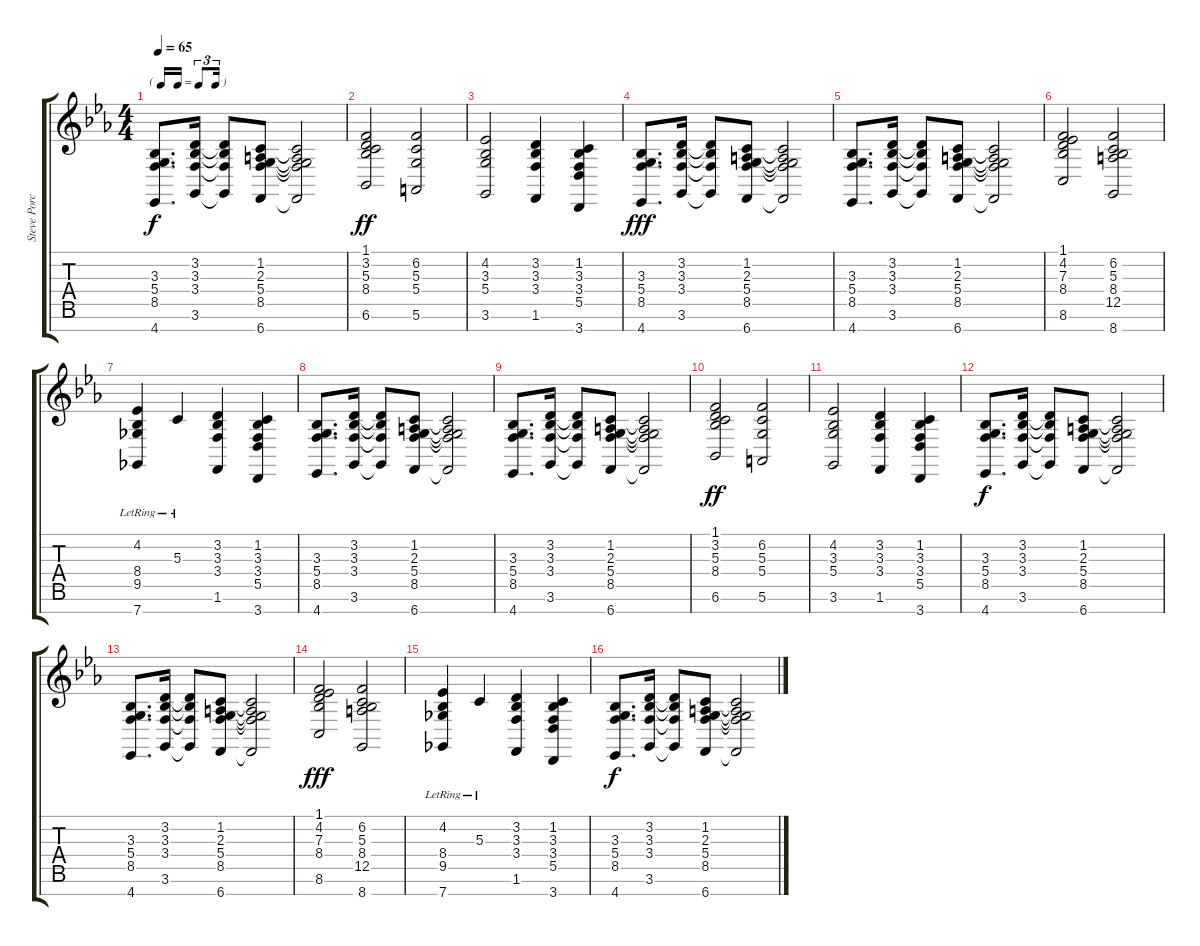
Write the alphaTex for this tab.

\track ("Steve Porcaro - Synthesizer Pad" "Steve Porc") {instrument pad2warm}
\staff {score tabs}
\tuning (E4 B3 G3 D3 A2 E2 B1) {hide}
\ts (4 4)
\tf triplet16th
\tempo 65
\clef g2
\ks eb
(3.3 5.4 8.5 4.7).8{d dy f} (3.2 3.3 3.4 3.6).16 (3.2{t} 3.3{t} 3.4{t} 3.6{t}).8 (1.2 2.3 5.4 8.5 6.7).8 (1.2{t} 2.3{t} 5.4{t} 8.5{t} 6.7{t}).2 |
(1.1 3.2 5.3 8.4 6.6).2{dy ff} (6.2 5.3 5.4 5.6).2 |
(4.2 3.3 5.4 3.6).2 (3.2 3.3 3.4 1.6).4 (1.2 3.3 3.4 5.5 3.7).4 |
(3.3 5.4 8.5 4.7).8{d dy fff} (3.2 3.3 3.4 3.6).16 (3.2{t} 3.3{t} 3.4{t} 3.6{t}).8 (1.2 2.3 5.4 8.5 6.7).8 (1.2{t} 2.3{t} 5.4{t} 8.5{t} 6.7{t}).2 |
(3.3 5.4 8.5 4.7).8{d} (3.2 3.3 3.4 3.6).16 (3.2{t} 3.3{t} 3.4{t} 3.6{t}).8 (1.2 2.3 5.4 8.5 6.7).8 (1.2{t} 2.3{t} 5.4{t} 8.5{t} 6.7{t}).2 |
(1.1 4.2 7.3 8.4 8.6).2 (6.2 5.3 8.4 12.5 8.7).2 |
(4.2{lr} 8.4{lr} 9.5{lr} 7.7{lr}).4 5.3{lr}.4 (3.2 3.3 3.4 1.6).4 (1.2 3.3 3.4 5.5 3.7).4 |
(3.3 5.4 8.5 4.7).8{d} (3.2 3.3 3.4 3.6).16 (3.2{t} 3.3{t} 3.4{t} 3.6{t}).8 (1.2 2.3 5.4 8.5 6.7).8 (1.2{t} 2.3{t} 5.4{t} 8.5{t} 6.7{t}).2 |
(3.3 5.4 8.5 4.7).8{d} (3.2 3.3 3.4 3.6).16 (3.2{t} 3.3{t} 3.4{t} 3.6{t}).8 (1.2 2.3 5.4 8.5 6.7).8 (1.2{t} 2.3{t} 5.4{t} 8.5{t} 6.7{t}).2 |
(1.1 3.2 5.3 8.4 6.6).2{dy ff} (6.2 5.3 5.4 5.6).2 |
(4.2 3.3 5.4 3.6).2 (3.2 3.3 3.4 1.6).4 (1.2 3.3 3.4 5.5 3.7).4 |
(3.3 5.4 8.5 4.7).8{d dy f} (3.2 3.3 3.4 3.6).16 (3.2{t} 3.3{t} 3.4{t} 3.6{t}).8 (1.2 2.3 5.4 8.5 6.7).8 (1.2{t} 2.3{t} 5.4{t} 8.5{t} 6.7{t}).2 |
(3.3 5.4 8.5 4.7).8{d} (3.2 3.3 3.4 3.6).16 (3.2{t} 3.3{t} 3.4{t} 3.6{t}).8 (1.2 2.3 5.4 8.5 6.7).8 (1.2{t} 2.3{t} 5.4{t} 8.5{t} 6.7{t}).2 |
(1.1 4.2 7.3 8.4 8.6).2{dy fff} (6.2 5.3 8.4 12.5 8.7).2 |
(4.2{lr} 8.4{lr} 9.5{lr} 7.7{lr}).4 5.3{lr}.4 (3.2 3.3 3.4 1.6).4 (1.2 3.3 3.4 5.5 3.7).4 |
(3.3 5.4 8.5 4.7).8{d dy f} (3.2 3.3 3.4 3.6).16 (3.2{t} 3.3{t} 3.4{t} 3.6{t}).8 (1.2 2.3 5.4 8.5 6.7).8 (1.2{t} 2.3{t} 5.4{t} 8.5{t} 6.7{t}).2
